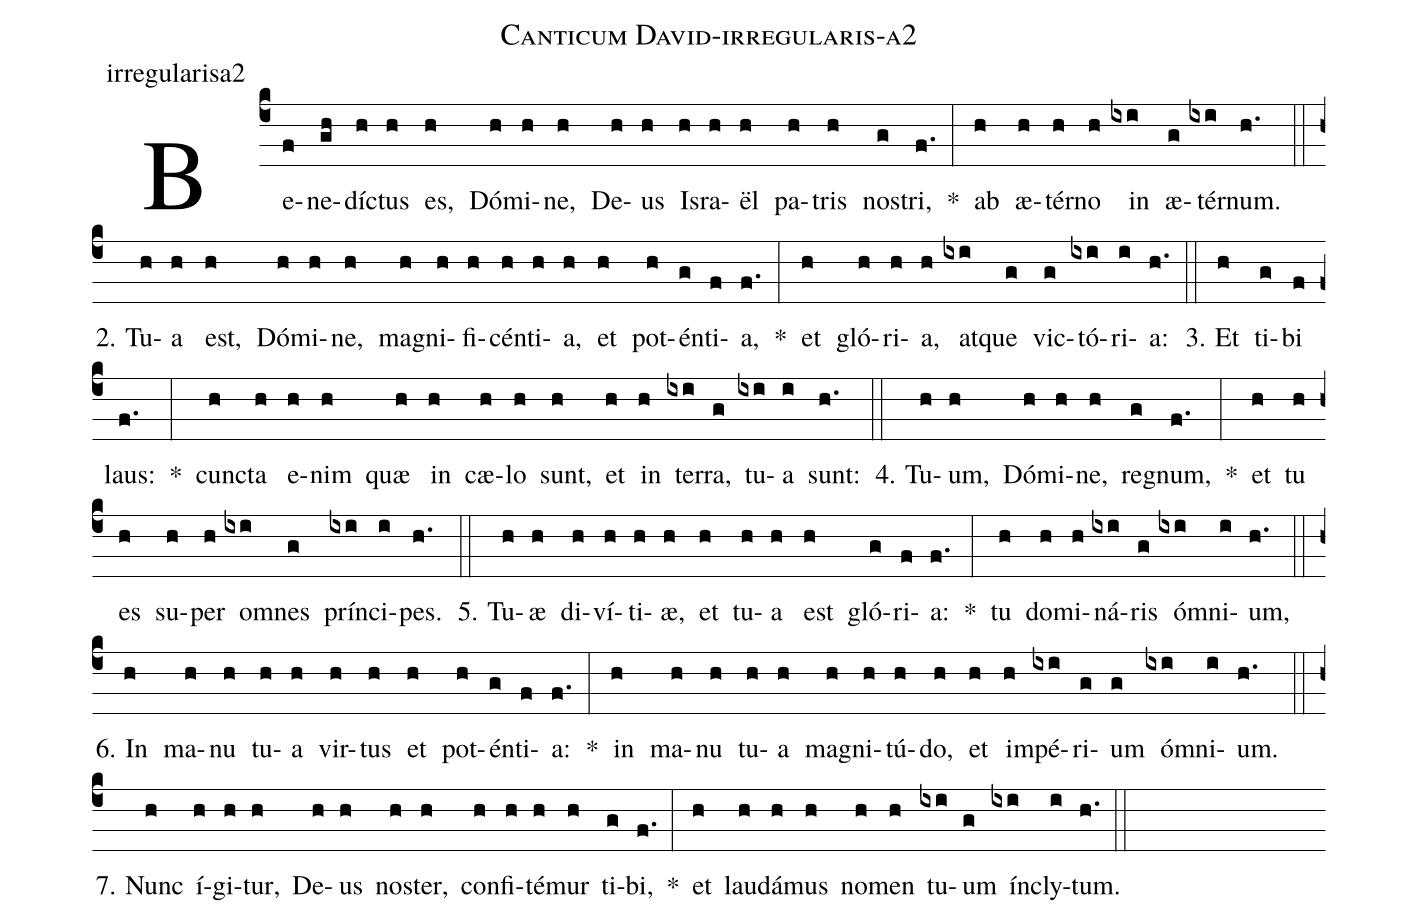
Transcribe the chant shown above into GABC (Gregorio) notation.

name: Canticum David-irregularis-a2;
annotation: irregularisa2;
%%
(c4)Be(f)ne(gh)díc(h)tus(h) es,(h) Dó(h)mi(h)ne,(h) De(h)us(h) Is(h)ra(h)ël(h) pa(h)tris(h) nos(g)tri,(f.) *(:) ab(h) æ(h)tér(h)no(h) in(ixi) æ(g)tér(ixi)num.(h.) (::)
2. Tu(h)a(h) est,(h) Dó(h)mi(h)ne,(h) ma(h)gni(h)fi(h)cén(h)ti(h)a,(h) et(h) pot(h)én(g)ti(f)a,(f.) *(:) et(h) gló(h)ri(h)a,(h) at(ixi)que(g) vic(g)tó(ixi)ri(i)a:(h.) (::)
3. Et(h) ti(g)bi(f) laus:(f.) *(:) cunc(h)ta(h) e(h)nim(h) quæ(h) in(h) cæ(h)lo(h) sunt,(h) et(h) in(h) ter(ixi)ra,(g) tu(ixi)a(i) sunt:(h.) (::)
4. Tu(h)um,(h) Dó(h)mi(h)ne,(h) re(g)gnum,(f.) *(:) et(h) tu(h) es(h) su(h)per(h) om(ixi)nes(g) prín(ixi)ci(i)pes.(h.) (::)
5. Tu(h)æ(h) di(h)ví(h)ti(h)æ,(h) et(h) tu(h)a(h) est(h) gló(g)ri(f)a:(f.) *(:) tu(h) do(h)mi(h)ná(ixi)ris(g) óm(ixi)ni(i)um,(h.) (::)
6. In(h) ma(h)nu(h) tu(h)a(h) vir(h)tus(h) et(h) pot(h)én(g)ti(f)a:(f.) *(:) in(h) ma(h)nu(h) tu(h)a(h) ma(h)gni(h)tú(h)do,(h) et(h) im(h)pé(ixi)ri(g)um(g) óm(ixi)ni(i)um.(h.) (::)
7. Nunc(h) í(h)gi(h)tur,(h) De(h)us(h) nos(h)ter,(h) con(h)fi(h)té(h)mur(h) ti(g)bi,(f.) *(:) et(h) lau(h)dá(h)mus(h) no(h)men(h) tu(ixi)um(g) ín(ixi)cly(i)tum.(h.) (::)
